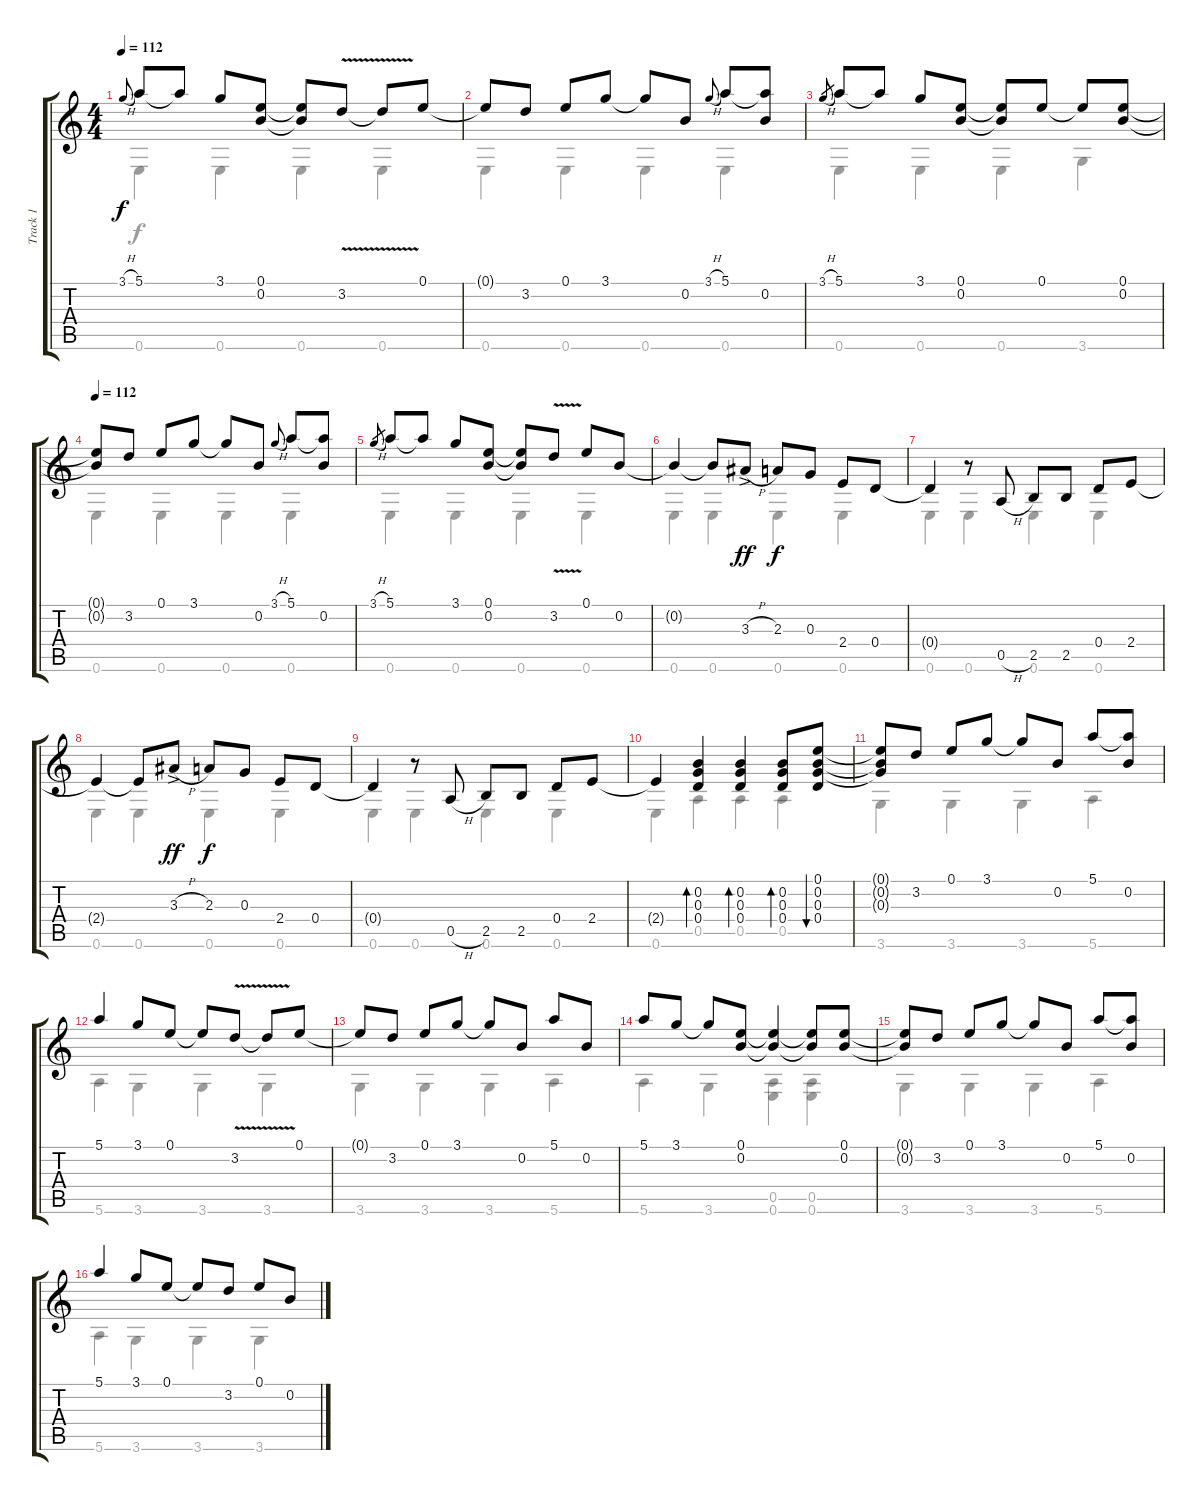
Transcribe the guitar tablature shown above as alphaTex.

\track ("Track 1" "Track 1") {instrument acousticguitarsteel}
\staff {score tabs}
\tuning (E4 B3 G3 D3 A2 E2) {hide}
\voice
\ts (4 4)
\tempo 112
\clef g2
\ks c
3.1{h}.8{gr onbeat dy f} 5.1.8 5.1{t}.8 3.1.8 (0.1 0.2).8 (0.1{t} 0.2{t}).8 3.2{v}.8 3.2{t}.8 0.1.8 |
0.1{t}.8 3.2.8 0.1.8 3.1.8 3.1{t}.8 0.2.8 3.1{h}.8{gr onbeat} 5.1.8 (5.1{t} 0.2).8 |
3.1{h}.8{gr} 5.1.8 5.1{t}.8 3.1.8 (0.1 0.2).8 (0.1{t} 0.2{t}).8 0.1.8 0.1{t}.8 (0.1 0.2).8 |
\tempo 112
(0.1{t} 0.2{t}).8 3.2.8 0.1.8 3.1.8 3.1{t}.8 0.2.8 3.1{h}.8{gr onbeat} 5.1.8 (5.1{t} 0.2).8 |
3.1{h}.8{gr} 5.1.8 5.1{t}.8 3.1.8 (0.1 0.2).8 (0.1{t} 0.2{t}).8 3.2{v}.8 0.1.8 0.2.8 |
0.2{t}.4 0.2{t}.8 3.3{h ac}.8{dy ff} 2.3.8{dy f} 0.3.8 2.4.8 0.4.8 |
0.4{t}.4 r.8 0.5{h}.8 2.5.8 2.5.8 0.4.8 2.4.8 |
2.4{t}.4 2.4{t}.8 3.3{h ac}.8{dy ff} 2.3.8{dy f} 0.3.8 2.4.8 0.4.8 |
0.4{t}.4 r.8 0.5{h}.8 2.5.8 2.5.8 0.4.8 2.4.8 |
2.4{t}.4 (0.2 0.3 0.4).4{bd 60} (0.2 0.3 0.4).4{bd 60} (0.2 0.3 0.4).8{bd 60} (0.1 0.2 0.3 0.4).8{bu 60} |
(0.1{t} 0.2{t} 0.3{t}).8 3.2.8 0.1.8 3.1.8 3.1{t}.8 0.2.8 5.1.8 (5.1{t} 0.2).8 |
5.1.4 3.1.8 0.1.8 0.1{t}.8 3.2{v}.8 3.2{t}.8 0.1.8 |
0.1{t}.8 3.2.8 0.1.8 3.1.8 3.1{t}.8 0.2.8 5.1.8 0.2.8 |
5.1.8 3.1.8 3.1{t}.8 (0.1 0.2).8 (0.1{t} 0.2{t}).4 (0.1{t} 0.2{t}).8 (0.1 0.2).8 |
(0.1{t} 0.2{t}).8 3.2.8 0.1.8 3.1.8 3.1{t}.8 0.2.8 5.1.8 (5.1{t} 0.2).8 |
5.1.4 3.1.8 0.1.8 0.1{t}.8 3.2.8 0.1.8 0.2.8
\voice
\clef g2
\ottava regular
\simile none
\ks c
0.6.4{dy f} 0.6.4 0.6.4 0.6.4 |
0.6.4 0.6.4 0.6.4 0.6.4 |
0.6.4 0.6.4 0.6.4 3.6.4 |
0.6.4 0.6.4 0.6.4 0.6.4 |
0.6.4 0.6.4 0.6.4 0.6.4 |
0.6.4 0.6.4 0.6.4 0.6.4 |
0.6.4 0.6.4 0.6.4 0.6.4 |
0.6.4 0.6.4 0.6.4 0.6.4 |
0.6.4 0.6.4 0.6.4 0.6.4 |
0.6.4 0.5.4 0.5.4 0.5.4 |
3.6.4 3.6.4 3.6.4 5.6.4 |
5.6.4 3.6.4 3.6.4 3.6.4 |
3.6.4 3.6.4 3.6.4 5.6.4 |
5.6.4 3.6.4 (0.5 0.6).4 (0.5 0.6).4 |
3.6.4 3.6.4 3.6.4 5.6.4 |
5.6.4 3.6.4 3.6.4 3.6.4
